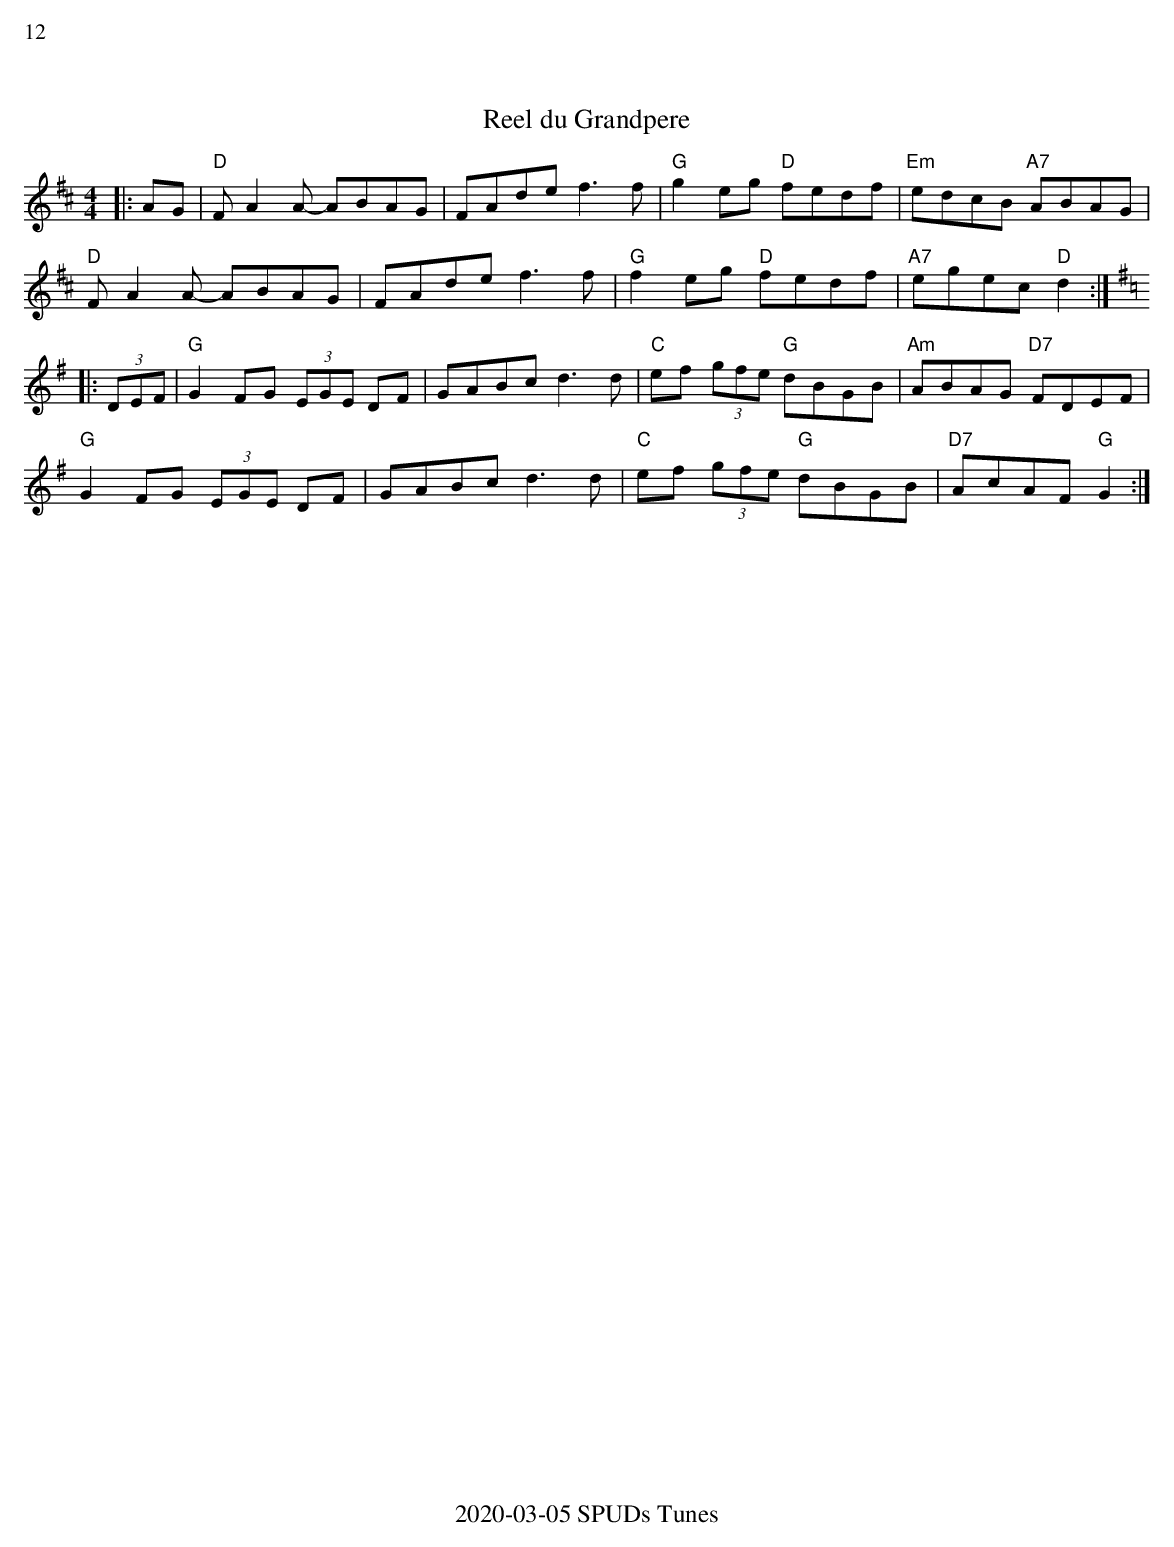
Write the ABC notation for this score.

X:1
%%text 12
T:Reel du Grandpere
L:1/8
M:4/4
K:D
|:AG | "D"FA2A- ABAG | FAde f3f |"G"g2eg "D"fedf | "Em"edcB "A7"ABAG |
"D"FA2A- ABAG | FAde f3f | "G"f2eg "D"fedf | "A7"egec "D"d2 :|
K:G
|:(3DEF | "G"G2FG (3EGE DF | GABc d3d | "C"ef (3gfe  "G"dBGB | "Am"ABAG "D7"FDEF |
"G"G2FG (3EGE DF | GABc d3d | "C"ef (3gfe  "G"dBGB | "D7"AcAF "G"G2 :|
